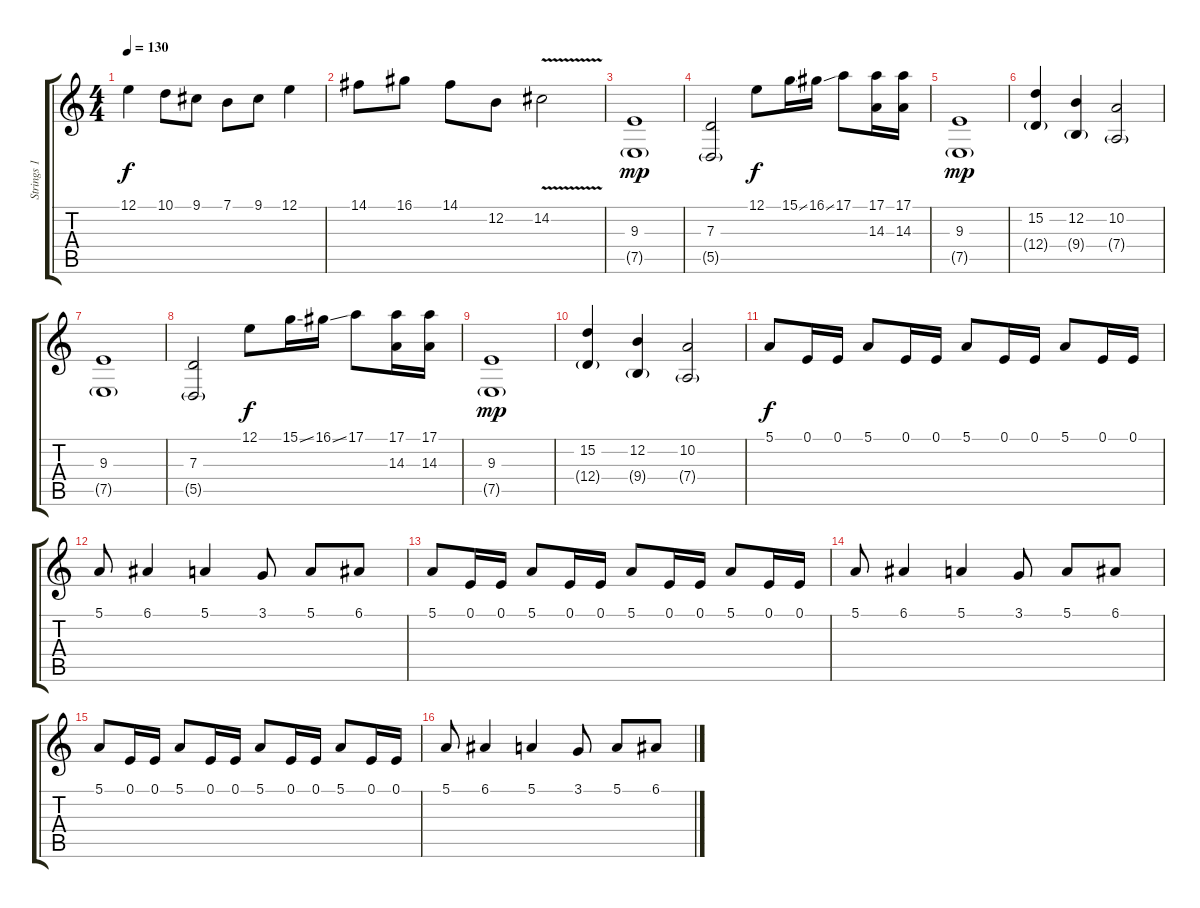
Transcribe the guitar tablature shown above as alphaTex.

\track ("Strings 1" "Strings 1") {instrument violin}
\staff {score tabs}
\tuning (E4 B3 G3 D3 A2 E2) {hide}
\ts (4 4)
\tempo 130
\clef g2
\ks c
12.1.4{dy f} 10.1.8 9.1.8 7.1.8 9.1.8 12.1.4 |
14.1.8 16.1.8 14.1.8 12.2.8 14.2{v}.2 |
(9.3 7.5{g}).1{dy mp volume 14 balance 0 instrument stringensemble1} |
(7.3 5.5{g}).2 12.1.8{dy f} 15.1{ss}.16 16.1{ss}.16 17.1.8 (17.1 14.3).16 (17.1 14.3).16 |
(9.3 7.5{g}).1{dy mp} |
(15.2 12.4{g}).4 (12.2 9.4{g}).4 (10.2 7.4{g}).2 |
(9.3 7.5{g}).1 |
(7.3 5.5{g}).2 12.1.8{dy f} 15.1{ss}.16 16.1{ss}.16 17.1.8 (17.1 14.3).16 (17.1 14.3).16 |
(9.3 7.5{g}).1{dy mp} |
(15.2 12.4{g}).4 (12.2 9.4{g}).4 (10.2 7.4{g}).2 |
5.1.8{dy f volume 11 balance 16 instrument overdrivenguitar} 0.1.16 0.1.16 5.1.8{volume 11 balance 16 instrument overdrivenguitar} 0.1.16 0.1.16 5.1.8{volume 11 balance 16 instrument overdrivenguitar} 0.1.16 0.1.16 5.1.8{volume 11 balance 16 instrument overdrivenguitar} 0.1.16 0.1.16 |
5.1.8 6.1.4 5.1.4 3.1.8 5.1.8 6.1.8 |
5.1.8{volume 11 balance 16 instrument overdrivenguitar} 0.1.16 0.1.16 5.1.8{volume 11 balance 16 instrument overdrivenguitar} 0.1.16 0.1.16 5.1.8{volume 11 balance 16 instrument overdrivenguitar} 0.1.16 0.1.16 5.1.8{volume 11 balance 16 instrument overdrivenguitar} 0.1.16 0.1.16 |
5.1.8 6.1.4 5.1.4 3.1.8 5.1.8 6.1.8 |
5.1.8{volume 11 balance 16 instrument overdrivenguitar} 0.1.16 0.1.16 5.1.8{volume 11 balance 16 instrument overdrivenguitar} 0.1.16 0.1.16 5.1.8{volume 11 balance 16 instrument overdrivenguitar} 0.1.16 0.1.16 5.1.8{volume 11 balance 16 instrument overdrivenguitar} 0.1.16 0.1.16 |
5.1.8 6.1.4 5.1.4 3.1.8 5.1.8 6.1.8
